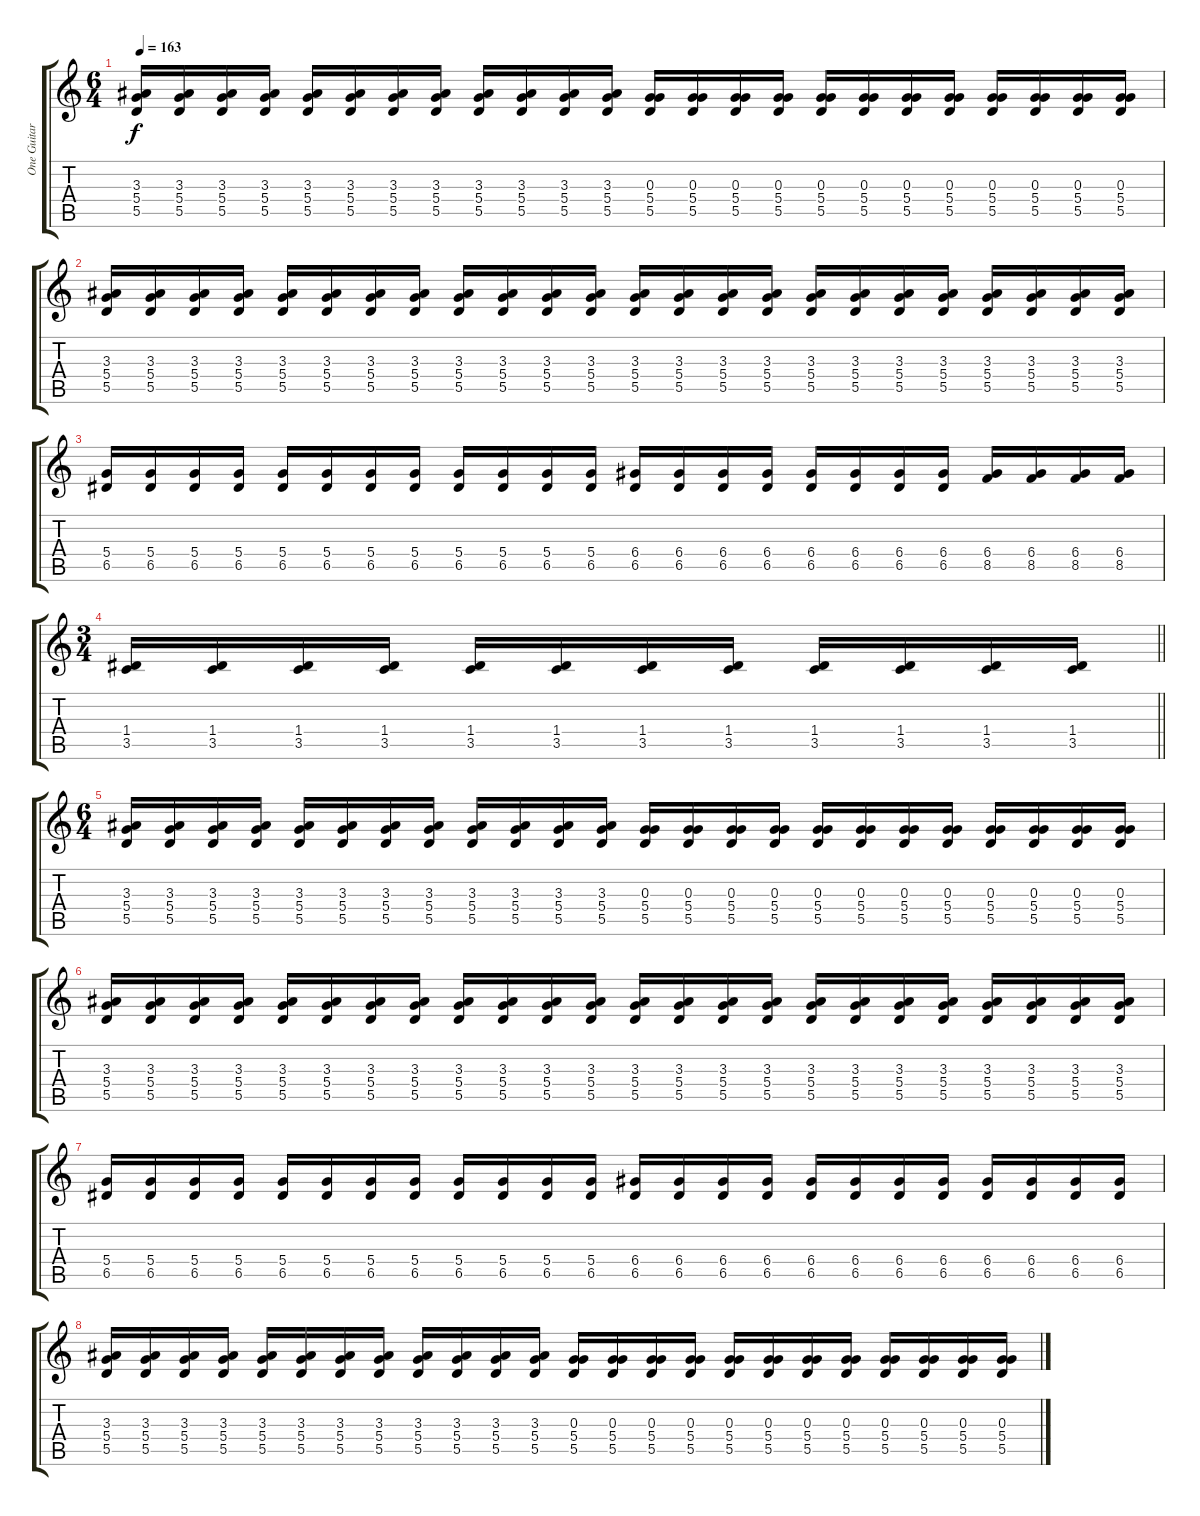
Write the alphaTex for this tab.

\track ("One Guitar Arrangement" "One Guitar") {mute instrument overdrivenguitar}
\staff {score tabs}
\tuning (E4 B3 G3 D3 A2 E2) {hide}
\ts (6 4)
\tempo 163
\clef g2
\ks c
(3.3 5.4 5.5).16{dy f} (3.3 5.4 5.5).16 (3.3 5.4 5.5).16 (3.3 5.4 5.5).16 (3.3 5.4 5.5).16 (3.3 5.4 5.5).16 (3.3 5.4 5.5).16 (3.3 5.4 5.5).16 (3.3 5.4 5.5).16 (3.3 5.4 5.5).16 (3.3 5.4 5.5).16 (3.3 5.4 5.5).16 (0.3 5.4 5.5).16 (0.3 5.4 5.5).16 (0.3 5.4 5.5).16 (0.3 5.4 5.5).16 (0.3 5.4 5.5).16 (0.3 5.4 5.5).16 (0.3 5.4 5.5).16 (0.3 5.4 5.5).16 (0.3 5.4 5.5).16 (0.3 5.4 5.5).16 (0.3 5.4 5.5).16 (0.3 5.4 5.5).16 |
(3.3 5.4 5.5).16 (3.3 5.4 5.5).16 (3.3 5.4 5.5).16 (3.3 5.4 5.5).16 (3.3 5.4 5.5).16 (3.3 5.4 5.5).16 (3.3 5.4 5.5).16 (3.3 5.4 5.5).16 (3.3 5.4 5.5).16 (3.3 5.4 5.5).16 (3.3 5.4 5.5).16 (3.3 5.4 5.5).16 (3.3 5.4 5.5).16 (3.3 5.4 5.5).16 (3.3 5.4 5.5).16 (3.3 5.4 5.5).16 (3.3 5.4 5.5).16 (3.3 5.4 5.5).16 (3.3 5.4 5.5).16 (3.3 5.4 5.5).16 (3.3 5.4 5.5).16 (3.3 5.4 5.5).16 (3.3 5.4 5.5).16 (3.3 5.4 5.5).16 |
(5.4 6.5).16 (5.4 6.5).16 (5.4 6.5).16 (5.4 6.5).16 (5.4 6.5).16 (5.4 6.5).16 (5.4 6.5).16 (5.4 6.5).16 (5.4 6.5).16 (5.4 6.5).16 (5.4 6.5).16 (5.4 6.5).16 (6.4 6.5).16 (6.4 6.5).16 (6.4 6.5).16 (6.4 6.5).16 (6.4 6.5).16 (6.4 6.5).16 (6.4 6.5).16 (6.4 6.5).16 (6.4 8.5).16 (6.4 8.5).16 (6.4 8.5).16 (6.4 8.5).16 |
\ts (3 4)
\barLineRight lightlight
(1.4 3.5).16 (1.4 3.5).16 (1.4 3.5).16 (1.4 3.5).16 (1.4 3.5).16 (1.4 3.5).16 (1.4 3.5).16 (1.4 3.5).16 (1.4 3.5).16 (1.4 3.5).16 (1.4 3.5).16 (1.4 3.5).16 |
\ts (6 4)
(3.3 5.4 5.5).16 (3.3 5.4 5.5).16 (3.3 5.4 5.5).16 (3.3 5.4 5.5).16 (3.3 5.4 5.5).16 (3.3 5.4 5.5).16 (3.3 5.4 5.5).16 (3.3 5.4 5.5).16 (3.3 5.4 5.5).16 (3.3 5.4 5.5).16 (3.3 5.4 5.5).16 (3.3 5.4 5.5).16 (0.3 5.4 5.5).16 (0.3 5.4 5.5).16 (0.3 5.4 5.5).16 (0.3 5.4 5.5).16 (0.3 5.4 5.5).16 (0.3 5.4 5.5).16 (0.3 5.4 5.5).16 (0.3 5.4 5.5).16 (0.3 5.4 5.5).16 (0.3 5.4 5.5).16 (0.3 5.4 5.5).16 (0.3 5.4 5.5).16 |
(3.3 5.4 5.5).16 (3.3 5.4 5.5).16 (3.3 5.4 5.5).16 (3.3 5.4 5.5).16 (3.3 5.4 5.5).16 (3.3 5.4 5.5).16 (3.3 5.4 5.5).16 (3.3 5.4 5.5).16 (3.3 5.4 5.5).16 (3.3 5.4 5.5).16 (3.3 5.4 5.5).16 (3.3 5.4 5.5).16 (3.3 5.4 5.5).16 (3.3 5.4 5.5).16 (3.3 5.4 5.5).16 (3.3 5.4 5.5).16 (3.3 5.4 5.5).16 (3.3 5.4 5.5).16 (3.3 5.4 5.5).16 (3.3 5.4 5.5).16 (3.3 5.4 5.5).16 (3.3 5.4 5.5).16 (3.3 5.4 5.5).16 (3.3 5.4 5.5).16 |
(5.4 6.5).16 (5.4 6.5).16 (5.4 6.5).16 (5.4 6.5).16 (5.4 6.5).16 (5.4 6.5).16 (5.4 6.5).16 (5.4 6.5).16 (5.4 6.5).16 (5.4 6.5).16 (5.4 6.5).16 (5.4 6.5).16 (6.4 6.5).16 (6.4 6.5).16 (6.4 6.5).16 (6.4 6.5).16 (6.4 6.5).16 (6.4 6.5).16 (6.4 6.5).16 (6.4 6.5).16 (6.4 6.5).16 (6.4 6.5).16 (6.4 6.5).16 (6.4 6.5).16 |
(3.3 5.4 5.5).16 (3.3 5.4 5.5).16 (3.3 5.4 5.5).16 (3.3 5.4 5.5).16 (3.3 5.4 5.5).16 (3.3 5.4 5.5).16 (3.3 5.4 5.5).16 (3.3 5.4 5.5).16 (3.3 5.4 5.5).16 (3.3 5.4 5.5).16 (3.3 5.4 5.5).16 (3.3 5.4 5.5).16 (0.3 5.4 5.5).16 (0.3 5.4 5.5).16 (0.3 5.4 5.5).16 (0.3 5.4 5.5).16 (0.3 5.4 5.5).16 (0.3 5.4 5.5).16 (0.3 5.4 5.5).16 (0.3 5.4 5.5).16 (0.3 5.4 5.5).16 (0.3 5.4 5.5).16 (0.3 5.4 5.5).16 (0.3 5.4 5.5).16
